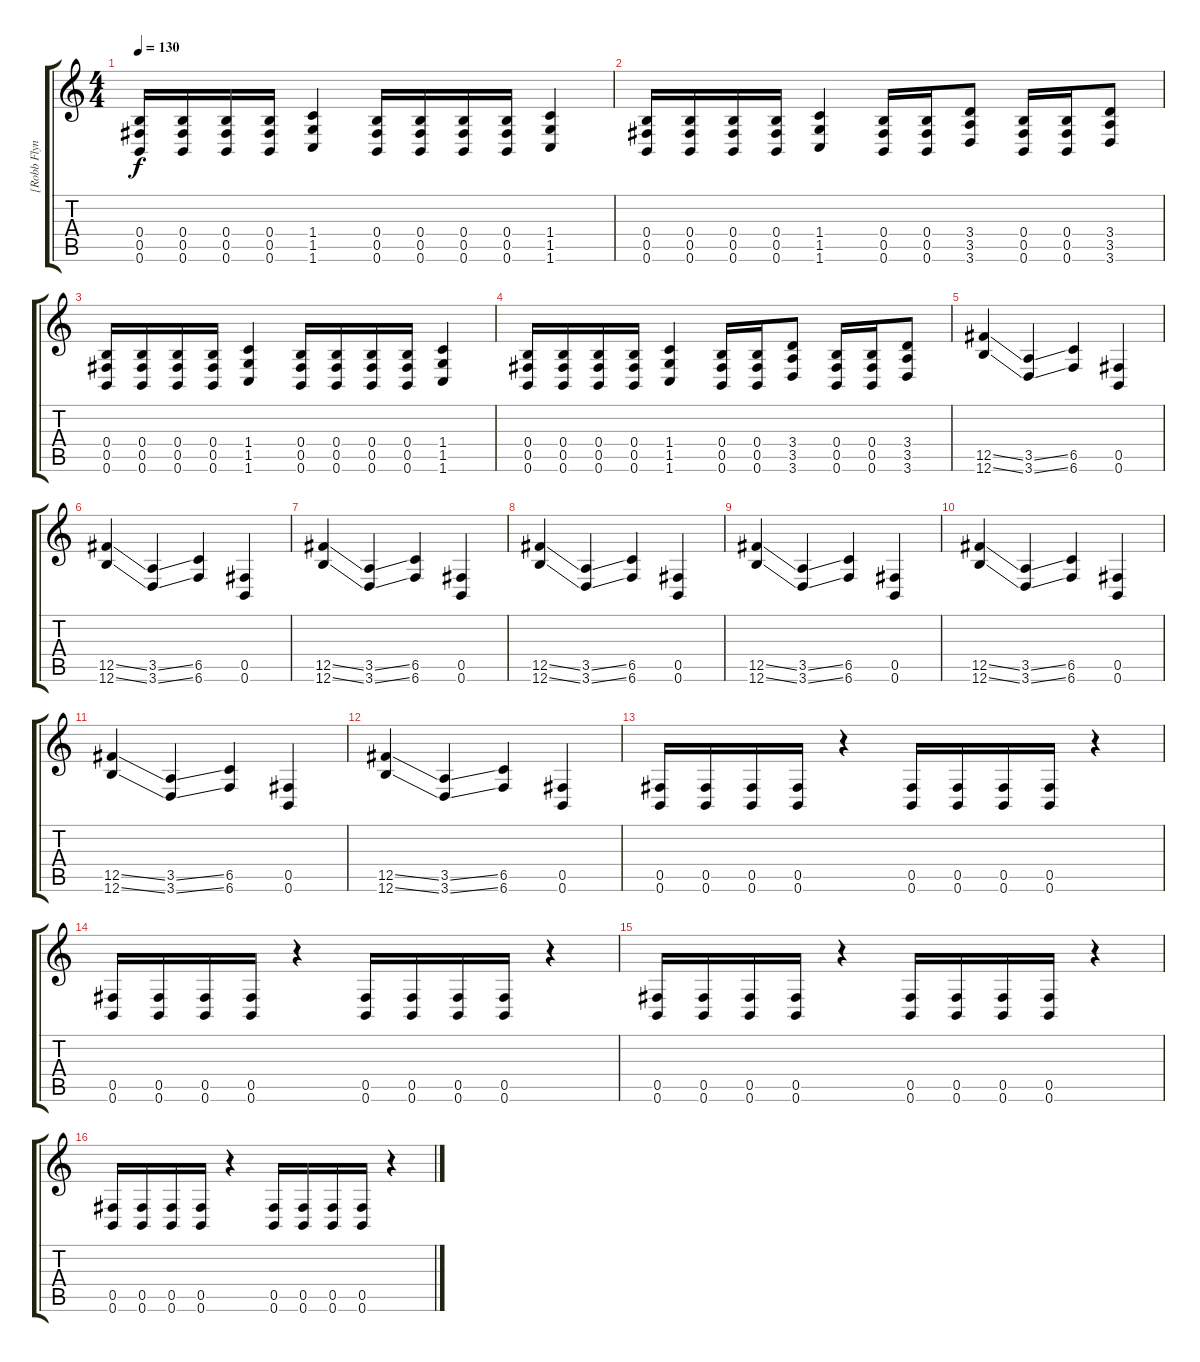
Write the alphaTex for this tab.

\track ("[Robb Flynn] Guitar" "[Robb Flyn") {instrument overdrivenguitar}
\staff {score tabs}
\tuning (Db4 Ab3 E3 B2 Gb2 B1) {hide}
\ts (4 4)
\tempo 130
\clef g2
\ks c
(0.4 0.5 0.6).16{dy f} (0.4 0.5 0.6).16 (0.4 0.5 0.6).16 (0.4 0.5 0.6).16 (1.4 1.5 1.6).4 (0.4 0.5 0.6).16 (0.4 0.5 0.6).16 (0.4 0.5 0.6).16 (0.4 0.5 0.6).16 (1.4 1.5 1.6).4 |
(0.4 0.5 0.6).16 (0.4 0.5 0.6).16 (0.4 0.5 0.6).16 (0.4 0.5 0.6).16 (1.4 1.5 1.6).4 (0.4 0.5 0.6).16 (0.4 0.5 0.6).16 (3.4 3.5 3.6).8 (0.4 0.5 0.6).16 (0.4 0.5 0.6).16 (3.4 3.5 3.6).8 |
(0.4 0.5 0.6).16 (0.4 0.5 0.6).16 (0.4 0.5 0.6).16 (0.4 0.5 0.6).16 (1.4 1.5 1.6).4 (0.4 0.5 0.6).16 (0.4 0.5 0.6).16 (0.4 0.5 0.6).16 (0.4 0.5 0.6).16 (1.4 1.5 1.6).4 |
(0.4 0.5 0.6).16 (0.4 0.5 0.6).16 (0.4 0.5 0.6).16 (0.4 0.5 0.6).16 (1.4 1.5 1.6).4 (0.4 0.5 0.6).16 (0.4 0.5 0.6).16 (3.4 3.5 3.6).8 (0.4 0.5 0.6).16 (0.4 0.5 0.6).16 (3.4 3.5 3.6).8 |
(12.5{ss} 12.6{ss}).4 (3.5{ss} 3.6{ss}).4 (6.5 6.6).4 (0.5 0.6).4 |
(12.5{ss} 12.6{ss}).4 (3.5{ss} 3.6{ss}).4 (6.5 6.6).4 (0.5 0.6).4 |
(12.5{ss} 12.6{ss}).4 (3.5{ss} 3.6{ss}).4 (6.5 6.6).4 (0.5 0.6).4 |
(12.5{ss} 12.6{ss}).4 (3.5{ss} 3.6{ss}).4 (6.5 6.6).4 (0.5 0.6).4 |
(12.5{ss} 12.6{ss}).4 (3.5{ss} 3.6{ss}).4 (6.5 6.6).4 (0.5 0.6).4 |
(12.5{ss} 12.6{ss}).4 (3.5{ss} 3.6{ss}).4 (6.5 6.6).4 (0.5 0.6).4 |
(12.5{ss} 12.6{ss}).4 (3.5{ss} 3.6{ss}).4 (6.5 6.6).4 (0.5 0.6).4 |
(12.5{ss} 12.6{ss}).4 (3.5{ss} 3.6{ss}).4 (6.5 6.6).4 (0.5 0.6).4 |
(0.5 0.6).16 (0.5 0.6).16 (0.5 0.6).16 (0.5 0.6).16 r.4 (0.5 0.6).16 (0.5 0.6).16 (0.5 0.6).16 (0.5 0.6).16 r.4 |
(0.5 0.6).16 (0.5 0.6).16 (0.5 0.6).16 (0.5 0.6).16 r.4 (0.5 0.6).16 (0.5 0.6).16 (0.5 0.6).16 (0.5 0.6).16 r.4 |
(0.5 0.6).16 (0.5 0.6).16 (0.5 0.6).16 (0.5 0.6).16 r.4 (0.5 0.6).16 (0.5 0.6).16 (0.5 0.6).16 (0.5 0.6).16 r.4 |
(0.5 0.6).16 (0.5 0.6).16 (0.5 0.6).16 (0.5 0.6).16 r.4 (0.5 0.6).16 (0.5 0.6).16 (0.5 0.6).16 (0.5 0.6).16 r.4
